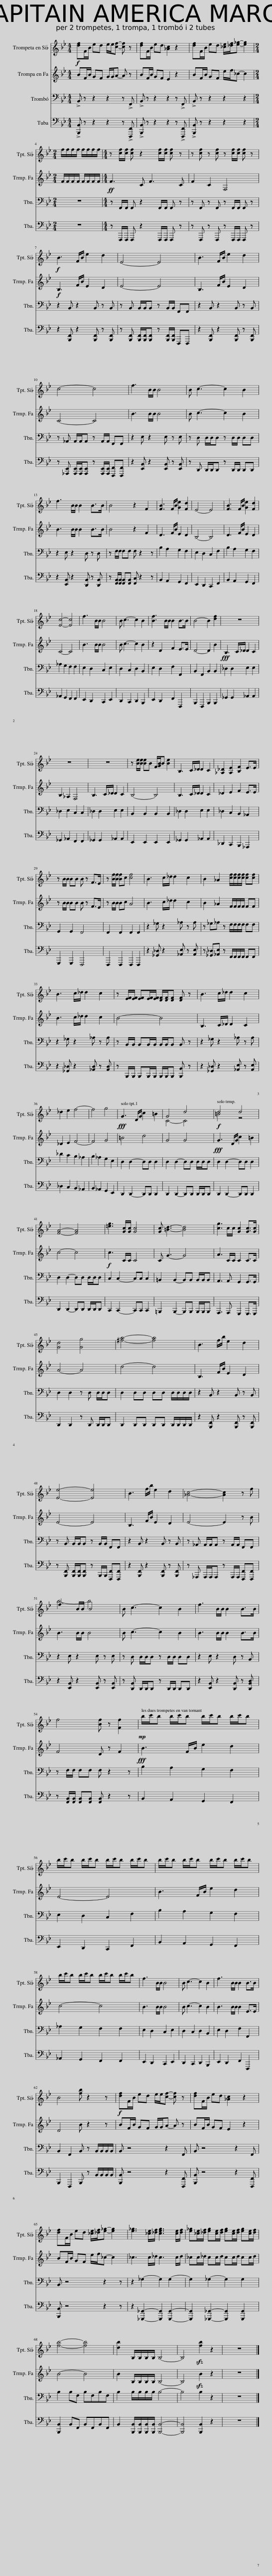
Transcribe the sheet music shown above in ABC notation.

X:1
%%score ( 1 2 ) 3 4 5
L:1/8
M:4/4
I:linebreak $
K:Bb
V:1 treble transpose=-2
V:2 treble transpose="-2 "
V:3 treble transpose=-7
V:4 bass
V:5 bass
V:1
[K:Bb]!f! [=eg]G/c/ fe f/f/[dg]- [dg] z | [=eg]G/c/ fe [Bd]2 z2 | [=eg]G/c/ fe [_df]/[_eg]/[f_a]- [fa]2 |$[M:2/4] g/g/g/g/ g/g/g/g/ |[M:4/4] z [dg]/[dg]/ [dg] z2 [dg]/[dg]/ [dg] z | %5
 z [dg] z [dg] z [dg]/[dg]/ [dg] z |$!f! c3 G/c/ f2 =e2 | F4- F4 | c3 G/c/ f2 =e2 |$ d4- d4 | %10
 g3 c/c/ c4 | c d3- d2 c2 |$ g3 c/c/ c2 c>c | c4 z2 G2 | [Gc]3 G/c/ [Af]2 [G=e]2 | %15
 F4- F4 | [Gc]3 G/c/ [Af]2 [G=e]2 |$ [Fd]4- [Fd]4 | g3 c/c/ c4 | c d3- d2 c2 | %20
 [cg]3 c/c/ c2 c>c | c4- c2 [=eg]2 | z8 |$ z8 | z8 | %25
 z [cf]/[cf]/ [cf]c G/[Ac]/c [cf]2 | C3 D/E/ E2 D2 | [B,E]2 [B,F]2 [CG]2 F>F |$ z c/c/ cc c z G>F | z [cg]/[cg]/ [cg]d [dg]4 | %30
 c3 d/e/ e2 d2 | c2 B2 [dg]/[dg]/[dg]/[dg]/ [dg][dg] |$ c3 d/e/ e2 d2 | z [FG]/[FG]/ [FG][FG]/[FG]/ [=EG]/[EG]/[EG] [EG] z | c3 d/e/ e2 d2 |$ %35
 e2 f2 g4- | g4 a4 |!fff! A3 =E/A/ d2 ^c2 | A4 =e4 |!f! =e4 e4 |$ %40
 [G=B]4- [GB]4 | [^fa]3 [Ad]/[Ad]/ [Ad]4 | [Ad] [^c=e]3- [ce]4 | [da]3 d/d/ [Ad]2 [Ad]>[Ad] |$ [A=e]4 [Aa]4 | %45
 [^g=b]4- [gb]4 | c3 g/c'/ f2 =e2 |$ [Ff]4- [Ff]4 | c3 g/c'/ f2 =e2 | [Bd]4- [Bd]2 z g |$ %50
 g3 c/c/ c4 | c d3- d2 c2 | g3 c/c/ c2 c>c |$ g4 [cg] z [Gg]2 |!mp! c'/d'/c' c'/d'/c' c'/d'/c' c'/d'/c' |$ %55
 c'/d'/c' c'/d'/c' c'/d'/c' c'/d'/c' | c'/d'/c' c'/d'/c' c'/d'/c' c'/d'/c' |$ c'/d'/c' c'/d'/c' c'/d'/c' c'/d'/c' | g3 c/c/ c4 | c d3- d2 c2 | %60
 g3 c/c/ c2 c>c |$ c4 [gc'] z2 z |!f! [=eg]G/c/ fe f/f/[dg]- [dg] z | [=eg]G/c/ fe [Bd]2 z2 |$ [=eg]G/c/ fe [_df]/[_eg]/[f_a]- [fa]2 | %65
 [f_a]3 [_df]/[eg]/ [dfa]3 [df]/[eg]/ | [f_a][_df]/[eg]/ [fa][df]/[eg]/ [fa][df]/[eg]/ [fa][df]/[eg]/ |$ [gc']4- [gc']4 | [=ec']2 C/C/C/C/ C4- | C4!sfz! [gc']2 z2 | %70
 z8 |] %71
V:2
[K:Bb] x8 | x8 | x8 |$[M:2/4] x4 |[M:4/4] x8 | %5
 x8 |$ x8 | x8 | x8 |$ x8 | %10
 x8 | x8 |$ x8 | x8 | x8 | %15
 x8 | x8 |$ x8 | x8 | x8 | %20
 x8 | x8 | x8 |$ x8 | x8 | %25
 x8 | x8 | x8 |$ x8 | x8 | %30
 x8 | x8 |$ x8 | x8 | x8 |$ %35
 x8 | x8 | x8 | D4- D4 | ^c4 z4 |$ %40
 x8 | x8 | x8 | x8 |$ x8 | %45
 x8 | x8 |$ x8 | x8 | x8 |$ %50
 c'4- c'4 | x8 | x8 |$ x8 | x8 |$ %55
 x8 | x8 |$ x8 | x8 | x8 | %60
 x8 |$ x8 | x8 | x8 |$ x8 | %65
 x8 | x8 |$ x8 | x8 | x8 | %70
 x8 |] %71
V:3
[K:Bb] fc/f/ dc d/d/=e- e z | fc/f/ dc B2 z2 | fc/f/ dc b/c'/_g- g2 |$[M:2/4] c/c/c/c/ c/c/c/c/ |[M:4/4]!ff! c3 G c3 G | %5
 c2 G2 C4 |$!f! F3 c/f/ B2 A2 | B4- B4 | F3 c/f/ B2 A2 |$ G4- G4 | %10
 f3 f/f/ f4 | f g3- g2 f2 |$ f3 f/f/ f2 f>f | f4 z2 c2 | A3 c/f/ B2 A2 | %15
 F4- F4 | A3 c/f/ B2 A2 |$ G4- G4 | f3 f/f/ f4 | f g3- g2 f2 | %20
 z2 A2 c2 B>B | A4- A2 f2 |!fff! F3 G/_A/ A2 G2 |$ F2 E2 C4 | F3 G/_A/ A2 G2 | %25
 F4- F4 | F3 G/_A/ A2 G2 | _A2 B2 c2 B>B |$ z f/f/ ff f z c>B | z f/f/ fg =e4 | %30
 f3 g/_a/ a2 g2 | f2 e2 c/c/c/c/ cc |$ f3 g/_a/ a2 g2 | f4- f4 | F3 G/_A/ A2 G2 |$ %35
 _A2 B2 c4- | c4 d4 | ^f4 a4 | d4 d4 |!fff! d3 A/d/ g2 ^f2 |$ %40
 g4- g4 |!f! g3 G/G/ G4 | G d3- d4 | =e3 G/G/ G2 G>G |$ =e4- e4 | %45
 a4- a4 | F3 c/f/ B2 A2 |$ B4- B4 | F3 c/f/ B2 A2 | B4- B2 z f |$ %50
 f3 f/f/ f4 | f g3- g2 f2 | f3 f/f/ f2 f>f |$ c4 A z c2 |!fff! f3 c/f/ b2 a2 |$ %55
 B4- B4 | f3 c/f/ b2 a2 |$ g4- g4 | f3 f/f/ f4 | f g3- g2 f2 | %60
 f3 f/f/ f2 B>B |$ A4 f z2 z | fc/f/ dc d/d/=e- e z | fc/f/ dc B2 z2 |$ fc/f/ dc b/c'/_g- g2 | %65
 _g3 g/_a/ g3 g/a/ | _gg/_a/ gg/a/ gg/a/ gg/a/ |$ f4- f4 | f2 F/F/F/F/ F4- | F4!sfz! f2 z2 | %70
 z8 |] %71
V:4
 !>!B,, z z2 z2 z !>!F,, | !>!B,, z z2 z2 z !>!F,, | !>!B,, z z2 z2 z2 |$[M:2/4] z4 |[M:4/4] z F,,/F,,/ F,, z2 F,,/F,,/ F,, z | %5
 z F,, z F,, z F,,/F,,/ F,, z |$ z2 B,, z2 B,, z B,, | z B,, B,,/B,,/B,, z B,,/B,,/ F,,F,, | z2 B,, z2 B,, z B,, |$ z _A,, A,,/A,,/A,, z A,,/A,,/ F,,F,, | %10
 z2 E, z2 E, z E, | z D, D,/D,/D, z D,/D,/ D,D, |$ z2 E, z2 D, z D, | z F,/F,/ F,F, F, z2 z | B,2 A,2 G,2 F,2 | %15
 E,2 D,2 C,2 F,2 | B,2 A,2 G,2 F,2 |$ _A,2 G,2 F,2 F,2 | E,2 D,2 C,2 E,2 | D,2 C,2 D,2 B,,2 | %20
 E,2 D,2 F,2 F,,2 | B,,2 F,,2 B,,2 B,,2 | _D,2 D,2 E,2 E,2 |$ _D,2 E,2 C,2 C,2 | _D,2 D,2 E,2 E,2 | %25
 B,,2 B,,2 B,,2 B,,2 | _D,2 D,2 E,2 E,2 | _D,2 C,2 B,,2 _A,,2 |$ G,,2 G,,2 F,,4 | F,,2 F,,2 F,,2 F,,2 | %30
 z2 _G, z2 _A, z A, | z _G,_A, z F,/F,/F,/F,/ F,F, |$ z2 _G, z2 _A, z A, | z B,,/B,,/ B,,B,,/B,,/ B,,/B,,/B,, B,, z | z2 _G, z2 _A, z A, |$ %35
 _D2 C2 B,2 _A,2 | B,2 _A,2 G,2 E,2 | D,2 D,2- D,D, D,2 | D,2 D,2- D,D, D,/D,/D, | D,2 D,2- D,D, D,2 |$ %40
 D,2 D,2- D,D, D,/D,/D, | C,2 C,2- C,C, C,2 | =B,,2 B,,2- B,,B,, B,,/B,,/B,, | A,,3 A,, G,,2 G,,>G,, |$ D,2 D,2 z D, D,/D,/D, | %45
 D,2 D,D, D,D, D,/D,/D,/D,/ | z2 B,, z2 B,, z B,, |$ z B,, B,,/B,,/B,, z B,,/B,,/ F,,F,, | z2 B,, z2 B,, z B,, | z _A,, A,,/A,,/A,, z A,,/A,,/ F,,F,, |$ %50
 z2 E, z2 E, z E, | z D, D,/D,/D, z D,/D,/ D,D, | z2 E, z2 D, z B,, |$ z F,/F,/ F,F, F, z2 z | B,2 A,2 G,2 F,2 |$ %55
 E,2 D,2 C,2 F,2 | B,2 A,2 G,2 F,2 |$ _A,2 G,2 F,2 F,2 | E,2 D,2 C,2 E,2 | D,2 C,2 D,2 B,,2 | %60
 E,2 D,2 F,2 F,,2 |$ B,,2 F,,2 B,, z B,,/B,,/B,,/B,,/ | B,, z4 z2 F,, | B,, z4 z2 F,, |$ B,, z4 z2 z | %65
 z2 _G,2- G,2 G,2- | G,2 _G,2- G,2 G,2 |$ B,2 B,F, B,F,B,F, | B,2 B,/B,/B,/B,/ B,4- | B,4 B,2 z2 | %70
 z8 |] %71
V:5
 !>![B,,,B,,] z z2 z2 z !>![F,,,F,,] | !>![B,,,B,,] z z2 z2 z !>![F,,,F,,] | !>![B,,,B,,] z z2 z2 z2 |$[M:2/4] z4 |[M:4/4] z F,,,/F,,,/ F,,, z2 F,,,/F,,,/ F,,, z | %5
 z F,,, z F,,, z F,,,/F,,,/ F,,, z |$ z2 [B,,,F,,] z2 [B,,,F,,] z [B,,,F,,] | z [B,,,F,,] [B,,,F,,]/[B,,,F,,]/[B,,,F,,] z [B,,,F,,]/[B,,,F,,]/ F,,,F,,, | z2 [B,,,F,,] z2 [B,,,F,,] z [B,,,F,,] |$ z [_A,,,E,,] [A,,,E,,]/[A,,,E,,]/[A,,,E,,] z [A,,,E,,]/[A,,,E,,]/ [F,,,F,,][F,,,F,,] | %10
 z2 [E,,B,,] z2 [E,,B,,] z [E,,B,,] | z D,, D,,/D,,/D,, z D,,/D,,/ D,,D,, |$ z2 [E,,B,,] z2 [D,,B,,] z [D,,B,,] | z [F,,B,,]/[F,,B,,]/ [F,,B,,][F,,B,,] [F,,C,] z2 z | B,,2 A,,2 G,,2 F,,2 | %15
 E,,2 D,,2 C,,2 F,,2 | B,,2 A,,2 G,,2 F,,2 |$ _A,,2 G,,2 F,,2 F,,2 | E,,2 D,,2 C,,2 E,,2 | D,,2 C,,2 D,,2 B,,,2 | %20
 E,,2 D,,2 F,,2 F,,,2 | B,,,2 F,,,2 B,,,2 B,,,2 | _G,,2 G,,2 _A,,2 A,,2 |$ _G,,2 _A,,2 F,,2 F,,2 | _G,,2 G,,2 _A,,2 A,,2 | %25
 E,,2 E,,2 E,,2 E,,2 | _G,,2 G,,2 _A,,2 A,,2 | _D,,2 C,,2 B,,,2 _A,,,2 |$ G,,,2 G,,,2 F,,,4 | F,,,2 F,,,2 F,,,2 F,,,2 | %30
 z2 [_G,,_D,] z2 [_A,,E,] z [A,,E,] | z [_G,,_D,][_A,,E,] z F,,/F,,/F,,/F,,/ F,,F,, |$ z2 [_G,,_D,] z2 [_A,,D,] z [A,,D,] | z B,,,/B,,,/ B,,,B,,,/B,,,/ B,,,/B,,,/B,,, [B,,,B,,] z | z2 [_G,,_D,] z2 [_A,,E,] z [A,,E,] |$ %35
 _D,2 C,2 B,,2 _A,,2 | B,,2 _A,,2 G,,2 E,,2 | D,,2 D,,2- D,,D,, D,,2 | D,,2 D,,2- D,,D,, D,,/D,,/D,, | D,,2 D,,2- D,,D,, D,,2 |$ %40
 D,,2 D,,2- D,,D,, D,,/D,,/D,, | C,,2 C,,2- C,,C,, C,,2 | =B,,,2 B,,,2- B,,,B,,, B,,,/B,,,/B,,, | A,,,3 A,,, G,,,2 G,,,>G,,, |$ D,,2 D,,2 z D,, D,,/D,,/D,, | %45
 D,,2 D,,D,, D,,D,, D,,/D,,/D,,/D,,/ | z2 [B,,,F,,] z2 [B,,,F,,] z [B,,,F,,] |$ z [B,,,F,,] [B,,,F,,]/[B,,,F,,]/[B,,,F,,] z B,,,/B,,,/ [F,,,F,,][F,,,F,,] | z2 [B,,,F,,] z2 [B,,,F,,] z [B,,,F,,] | z _A,,, A,,,/A,,,/A,,, z A,,,/A,,,/ [F,,,F,,][F,,,F,,] |$ %50
 z2 [E,,B,,] z2 [E,,B,,] z [E,,B,,] | z [D,,B,,] D,,/D,,/D,, z D,,/D,,/ D,,D,, | z2 [E,,B,,] z2 [D,,B,,] z [D,,B,,D,] |$ z [F,,B,,]/[F,,B,,]/ [F,,B,,][F,,B,,] [F,,B,,] z2 z | B,,2 A,,2 G,,2 F,,2 |$ %55
 E,,2 D,,2 C,,2 F,,2 | B,,2 A,,2 G,,2 F,,2 |$ _A,,2 G,,2 F,,2 F,,2 | E,,2 D,,2 C,,2 E,,2 | D,,2 C,,2 D,,2 B,,,2 | %60
 E,,2 D,,2 F,,2 F,,,2 |$ B,,,2 F,,,2 B,,, z B,,/B,,/B,,/B,,/ | [B,,,B,,] z4 z2 [F,,,F,,] | [B,,,B,,] z4 z2 [F,,,F,,] |$ [B,,,B,,] z4 z2 z | %65
 z2 [_G,,,_G,,]2- [G,,,G,,]2 [G,,,G,,]2- | [G,,,G,,]2 [_G,,,_G,,]2- [G,,,G,,]2 [G,,,G,,]2 |$ [B,,,B,,]2 B,,F,, B,,F,,B,,F,, | B,,2 [B,,,B,,]/[B,,,B,,]/[B,,,B,,]/[B,,,B,,]/ [B,,,B,,]4- | [B,,,B,,]4 [B,,,B,,]2 z2 | %70
 z8 |] %71
